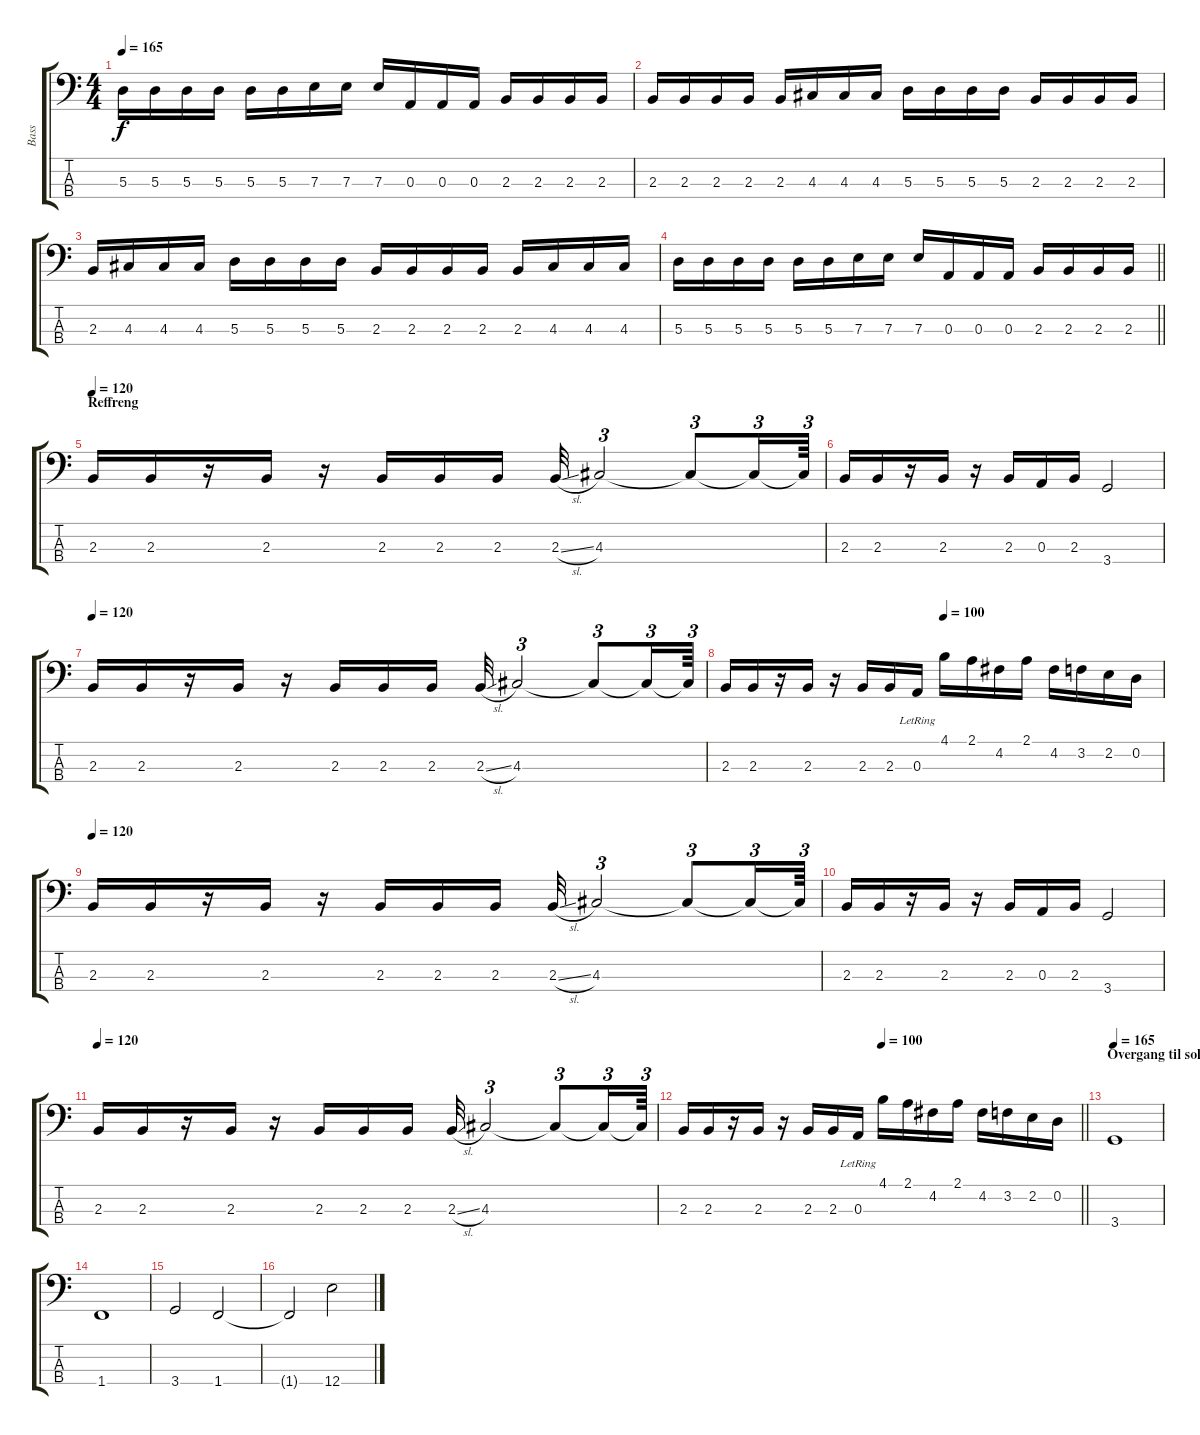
\track ("Bass" "Bass") {instrument electricbassfinger}
\staff {score tabs}
\tuning (G2 D2 A1 E1) {hide}
\ts (4 4)
\tempo 165
\clef f4
\ks c
5.3.16{dy f} 5.3.16 5.3.16 5.3.16 5.3.16 5.3.16 7.3.16 7.3.16 7.3.16 0.3.16 0.3.16 0.3.16 2.3.16 2.3.16 2.3.16 2.3.16 |
2.3.16 2.3.16 2.3.16 2.3.16 2.3.16 4.3.16 4.3.16 4.3.16 5.3.16 5.3.16 5.3.16 5.3.16 2.3.16 2.3.16 2.3.16 2.3.16 |
2.3.16 4.3.16 4.3.16 4.3.16 5.3.16 5.3.16 5.3.16 5.3.16 2.3.16 2.3.16 2.3.16 2.3.16 2.3.16 4.3.16 4.3.16 4.3.16 |
\barLineRight lightlight
5.3.16 5.3.16 5.3.16 5.3.16 5.3.16 5.3.16 7.3.16 7.3.16 7.3.16 0.3.16 0.3.16 0.3.16 2.3.16 2.3.16 2.3.16 2.3.16 |
\section ("" "Reffreng")
\tempo 120
2.3.16 2.3.16 r.16 2.3.16 r.16 2.3.16 2.3.16 2.3.16 2.3{sl}.32 4.3.2{tu (3 2)} 4.3{t}.8{tu (3 2)} 4.3{t}.16{tu (3 2)} 4.3{t}.64{tu (3 2)} |
2.3.16 2.3.16 r.16 2.3.16 r.16 2.3.16 0.3.16 2.3.16 3.4.2 |
\tempo 120
2.3.16 2.3.16 r.16 2.3.16 r.16 2.3.16 2.3.16 2.3.16 2.3{sl}.32 4.3.2{tu (3 2)} 4.3{t}.8{tu (3 2)} 4.3{t}.16{tu (3 2)} 4.3{t}.64{tu (3 2)} |
\tempo (100 0.5)
2.3.16 2.3.16 r.16 2.3.16 r.16 2.3.16 2.3.16 0.3{lr}.16 4.1.16 2.1.16 4.2.16 2.1.16 4.2.16 3.2.16 2.2.16 0.2.16 |
\tempo 120
2.3.16 2.3.16 r.16 2.3.16 r.16 2.3.16 2.3.16 2.3.16 2.3{sl}.32 4.3.2{tu (3 2)} 4.3{t}.8{tu (3 2)} 4.3{t}.16{tu (3 2)} 4.3{t}.64{tu (3 2)} |
2.3.16 2.3.16 r.16 2.3.16 r.16 2.3.16 0.3.16 2.3.16 3.4.2 |
\tempo 120
2.3.16 2.3.16 r.16 2.3.16 r.16 2.3.16 2.3.16 2.3.16 2.3{sl}.32 4.3.2{tu (3 2)} 4.3{t}.8{tu (3 2)} 4.3{t}.16{tu (3 2)} 4.3{t}.64{tu (3 2)} |
\tempo (100 0.5)
\barLineRight lightlight
2.3.16 2.3.16 r.16 2.3.16 r.16 2.3.16 2.3.16 0.3{lr}.16 4.1.16 2.1.16 4.2.16 2.1.16 4.2.16 3.2.16 2.2.16 0.2.16 |
\section ("" "Overgang til solo")
\tempo 165
3.4.1 |
1.4.1 |
3.4.2 1.4.2 |
1.4{t}.2 12.4{ss}.2
